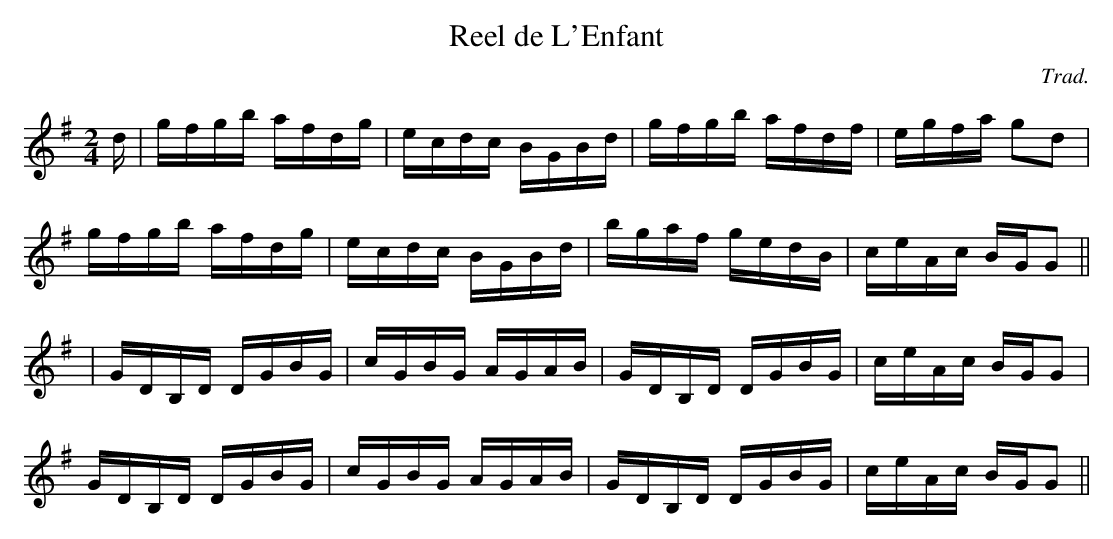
X:1
T:Reel de L'Enfant
M:2/4
L:1/16
C:Trad.
K:G
d|gfgb afdg|ecdc BGBd|gfgb afdf|egfa g2d2|!
gfgb afdg|ecdc BGBd|bgaf gedB|ceAc BGG2||!
|GDB,D DGBG|cGBG AGAB|GDB,D DGBG|ceAc BGG2|!
GDB,D DGBG|cGBG AGAB|GDB,D DGBG|ceAc BGG2||!
